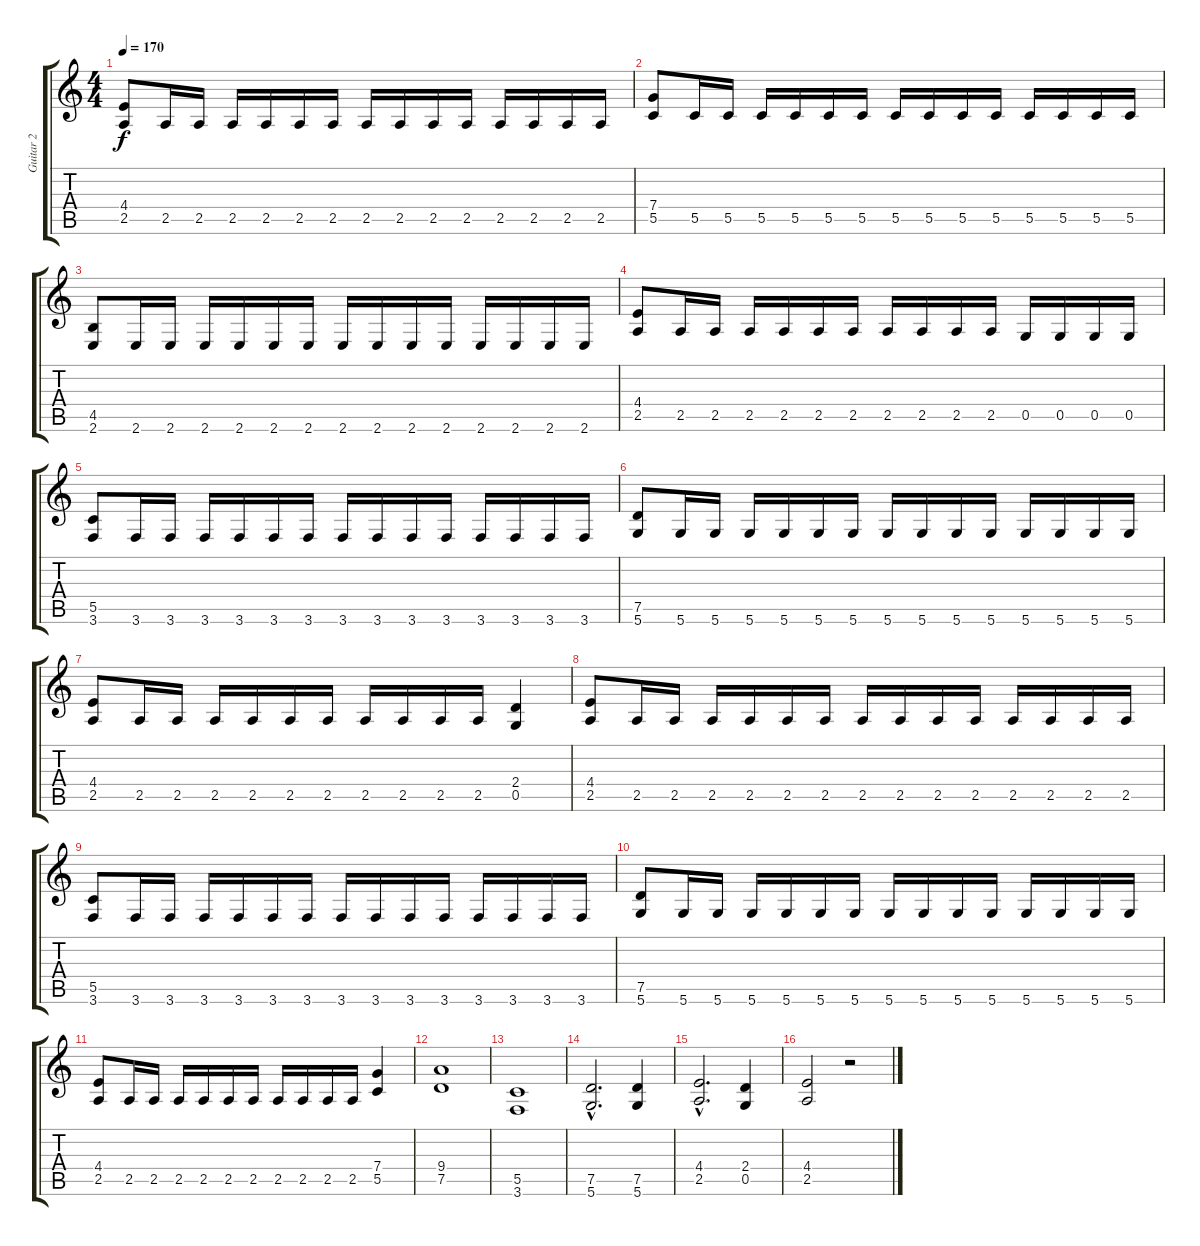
\track ("Guitar 2" "Guitar 2") {instrument distortionguitar}
\staff {score tabs}
\tuning (D4 A3 F3 C3 G2 D2) {hide}
\ts (4 4)
\tempo 170
\clef g2
\ks c
(4.4 2.5).8{dy f} 2.5.16 2.5.16 2.5.16 2.5.16 2.5.16 2.5.16 2.5.16 2.5.16 2.5.16 2.5.16 2.5.16 2.5.16 2.5.16 2.5.16 |
(7.4 5.5).8 5.5.16 5.5.16 5.5.16 5.5.16 5.5.16 5.5.16 5.5.16 5.5.16 5.5.16 5.5.16 5.5.16 5.5.16 5.5.16 5.5.16 |
(4.5 2.6).8 2.6.16 2.6.16 2.6.16 2.6.16 2.6.16 2.6.16 2.6.16 2.6.16 2.6.16 2.6.16 2.6.16 2.6.16 2.6.16 2.6.16 |
(4.4 2.5).8 2.5.16 2.5.16 2.5.16 2.5.16 2.5.16 2.5.16 2.5.16 2.5.16 2.5.16 2.5.16 0.5.16 0.5.16 0.5.16 0.5.16 |
(5.5 3.6).8 3.6.16 3.6.16 3.6.16 3.6.16 3.6.16 3.6.16 3.6.16 3.6.16 3.6.16 3.6.16 3.6.16 3.6.16 3.6.16 3.6.16 |
(7.5 5.6).8 5.6.16 5.6.16 5.6.16 5.6.16 5.6.16 5.6.16 5.6.16 5.6.16 5.6.16 5.6.16 5.6.16 5.6.16 5.6.16 5.6.16 |
(4.4 2.5).8 2.5.16 2.5.16 2.5.16 2.5.16 2.5.16 2.5.16 2.5.16 2.5.16 2.5.16 2.5.16 (2.4 0.5).4 |
(4.4 2.5).8 2.5.16 2.5.16 2.5.16 2.5.16 2.5.16 2.5.16 2.5.16 2.5.16 2.5.16 2.5.16 2.5.16 2.5.16 2.5.16 2.5.16 |
(5.5 3.6).8 3.6.16 3.6.16 3.6.16 3.6.16 3.6.16 3.6.16 3.6.16 3.6.16 3.6.16 3.6.16 3.6.16 3.6.16 3.6.16 3.6.16 |
(7.5 5.6).8 5.6.16 5.6.16 5.6.16 5.6.16 5.6.16 5.6.16 5.6.16 5.6.16 5.6.16 5.6.16 5.6.16 5.6.16 5.6.16 5.6.16 |
(4.4 2.5).8 2.5.16 2.5.16 2.5.16 2.5.16 2.5.16 2.5.16 2.5.16 2.5.16 2.5.16 2.5.16 (7.4 5.5).4 |
(9.4 7.5).1 |
(5.5 3.6).1 |
(7.5{hac} 5.6{hac}).2{d} (7.5 5.6).4 |
(4.4{hac} 2.5{hac}).2{d} (2.4 0.5).4 |
(4.4 2.5).2 r.2
